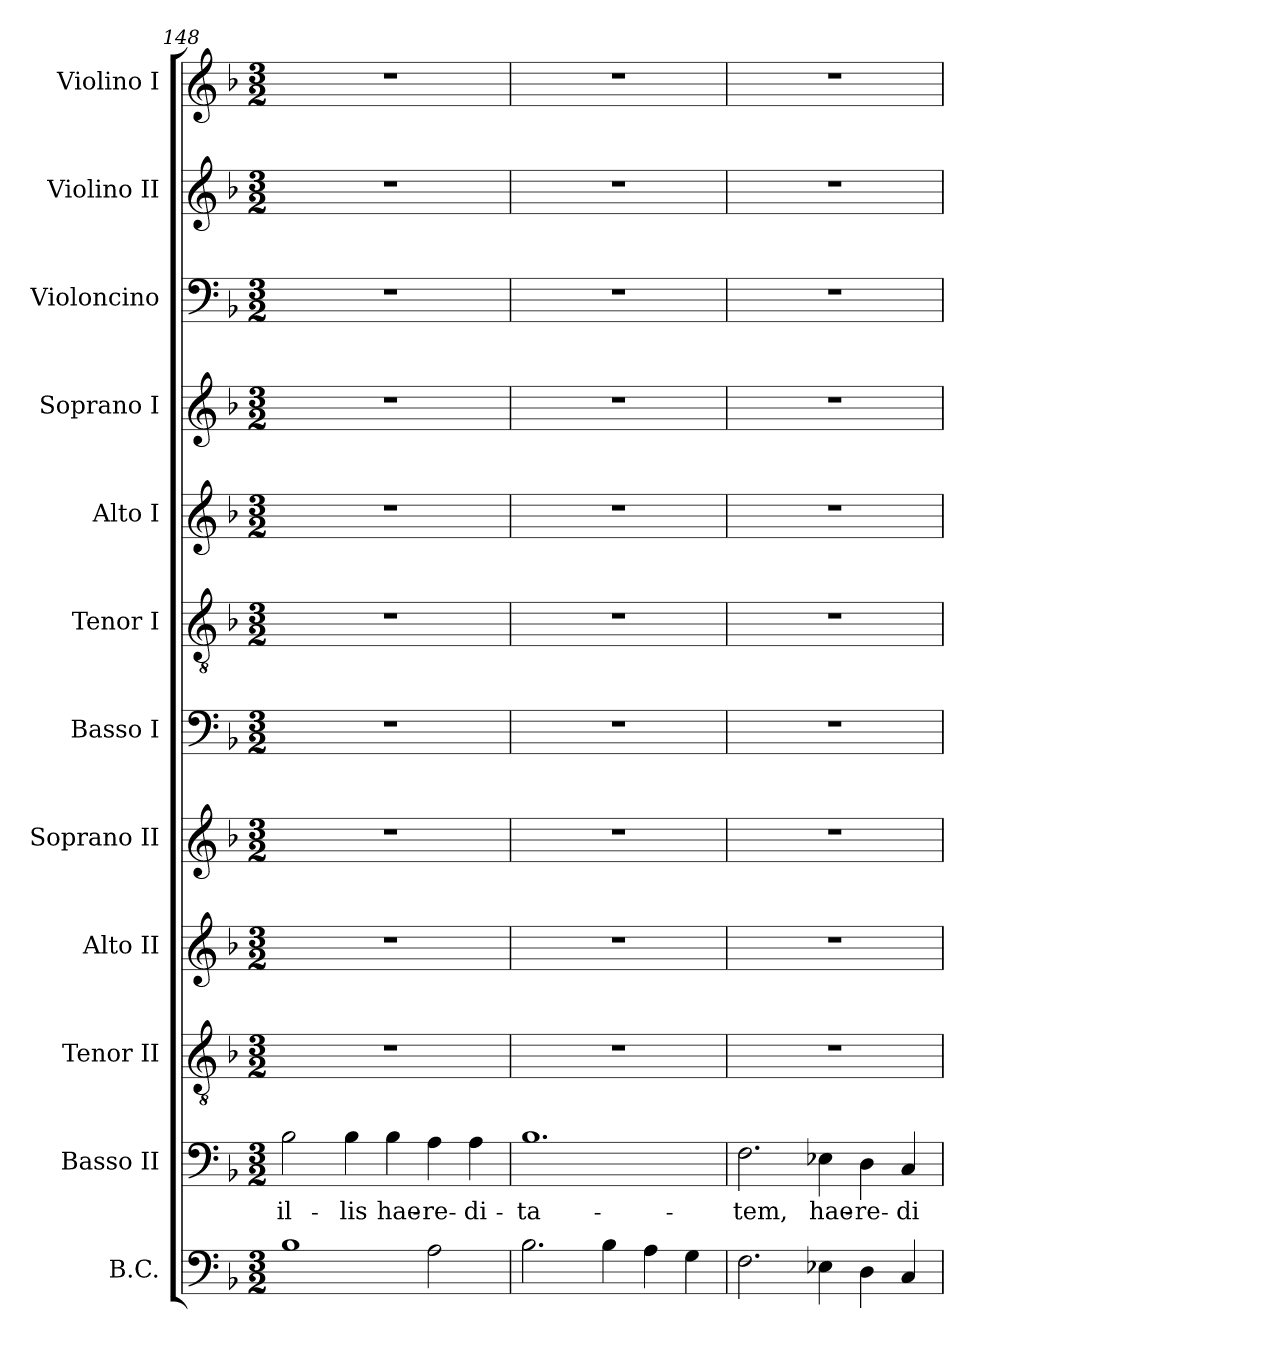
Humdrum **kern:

**kern	**kern	**text	**kern	**kern	**kern	**kern	**kern	**kern	**kern	**kern	**kern	**kern
*part12	*part11	*part11	*part10	*part9	*part8	*part7	*part6	*part5	*part4	*part3	*part2	*part1
*staff12	*staff11	*staff11	*staff10	*staff9	*staff8	*staff7	*staff6	*staff5	*staff4	*staff3	*staff2	*staff1
*I"B.C.	*I"Basso II	*	*I"Tenor II	*I"Alto II	*I"Soprano II	*I"Basso I	*I"Tenor I	*I"Alto I	*I"Soprano I	*I"Violoncino	*I"Violino II	*I"Violino I
*I'BC	*I'B 2	*	*I'T 2	*I'A 2	*I'S 2	*I'B 1	*I'T 1	*I'A 1	*I'S 1	*I'Vc.	*I'Vln. II	*I'Vln. I
*clefF4	*clefF4	*	*clefGv2	*clefG2	*clefG2	*clefF4	*clefGv2	*clefG2	*clefG2	*clefF4	*clefG2	*clefG2
*k[b-]	*k[b-]	*	*k[b-]	*k[b-]	*k[b-]	*k[b-]	*k[b-]	*k[b-]	*k[b-]	*k[b-]	*k[b-]	*k[b-]
*F:	*F:	*	*F:	*F:	*F:	*F:	*F:	*F:	*F:	*F:	*F:	*F:
*M3/2	*M3/2	*	*M3/2	*M3/2	*M3/2	*M3/2	*M3/2	*M3/2	*M3/2	*M3/2	*M3/2	*M3/2
=148	=148	=148	=148	=148	=148	=148	=148	=148	=148	=148	=148	=148
!	!	!LO:LY:b	!	!	!	!	!	!	!	!	!	!
1B-	2B-\	il-	1.r	1.r	1.r	1.r	1.r	1.r	1.r	1.r	1.r	1.r
!	!	!LO:LY:b	!	!	!	!	!	!	!	!	!	!
.	4B-\	-lis	.	.	.	.	.	.	.	.	.	.
!	!	!LO:LY:b	!	!	!	!	!	!	!	!	!	!
.	4B-\	hae-	.	.	.	.	.	.	.	.	.	.
!	!	!LO:LY:b	!	!	!	!	!	!	!	!	!	!
2A\	4A\	-re-	.	.	.	.	.	.	.	.	.	.
!	!	!LO:LY:b	!	!	!	!	!	!	!	!	!	!
.	4A\	-di-	.	.	.	.	.	.	.	.	.	.
=149	=149	=149	=149	=149	=149	=149	=149	=149	=149	=149	=149	=149
!	!	!LO:LY:b	!	!	!	!	!	!	!	!	!	!
2.B-\	1.B-	-ta-	1.r	1.r	1.r	1.r	1.r	1.r	1.r	1.r	1.r	1.r
4B-\	.	.	.	.	.	.	.	.	.	.	.	.
4A\	.	.	.	.	.	.	.	.	.	.	.	.
4G\	.	.	.	.	.	.	.	.	.	.	.	.
=150	=150	=150	=150	=150	=150	=150	=150	=150	=150	=150	=150	=150
!	!	!LO:LY:b	!	!	!	!	!	!	!	!	!	!
2.F\	2.F\	-tem,	1.r	1.r	1.r	1.r	1.r	1.r	1.r	1.r	1.r	1.r
!	!	!LO:LY:b	!	!	!	!	!	!	!	!	!	!
4E-X\	4E-X\	hae-	.	.	.	.	.	.	.	.	.	.
!	!	!LO:LY:b	!	!	!	!	!	!	!	!	!	!
4D\	4D\	-re-	.	.	.	.	.	.	.	.	.	.
!	!	!LO:LY:b	!	!	!	!	!	!	!	!	!	!
4C/	4C/	-di-	.	.	.	.	.	.	.	.	.	.
=	=	=	=	=	=	=	=	=	=	=	=	=
*-	*-	*-	*-	*-	*-	*-	*-	*-	*-	*-	*-	*-
